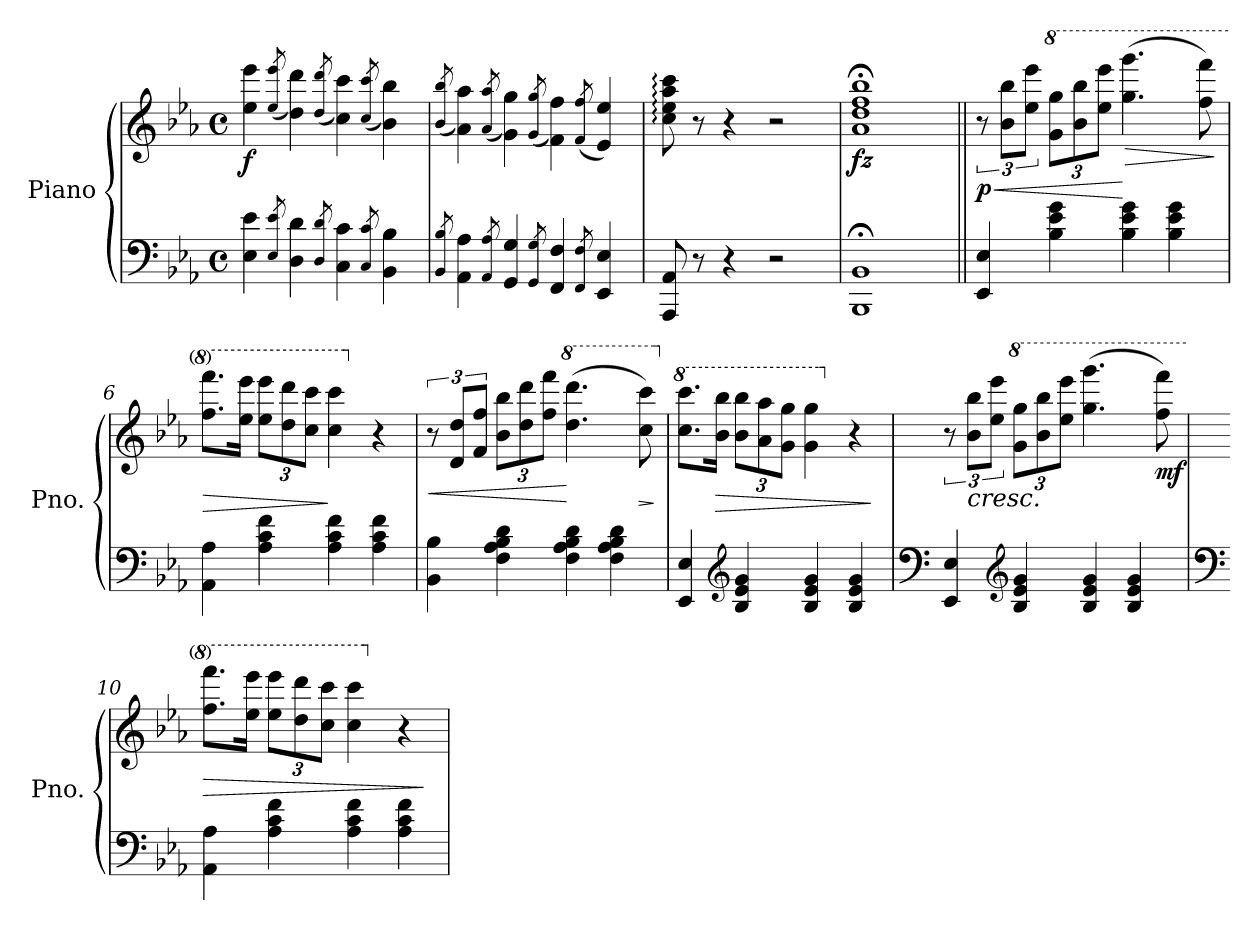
**kern	**kern	**dynam
*part1	*part1	*part1
*staff2	*staff1	*staff1/2
*I"Piano	*	*
*I'Pno.	*	*
*clefF4	*clefG2	*
*k[b-e-a-]	*k[b-e-a-]	*
*M4/4	*M4/4	*
*met(c)	*met(c)	*
=1	=1	=1
!	!	!LO:DY:b
4E-\ 4e-\	4ee-\ 4eee-\	f
8qE-/ 8qe-/	(<8qee-/ 8qeee-/	.
4D\ 4d\	4dd\ 4ddd\)	.
8qD/ 8qd/	(<8qdd/ 8qddd/	.
4C\ 4c\	4cc\ 4ccc\)	.
8qC/ 8qc/	(<8qcc/ 8qccc/	.
4BB-\ 4B-\	4b-\ 4bb-\)	.
=2	=2	=2
8qBB-/ 8qB-/	(<8qb-/ 8qbb-/	.
4AA-\ 4A-\	4a-\ 4aa-\)	.
8qAA-/ 8qA-/	(<8qa-/ 8qaa-/	.
4GG/ 4G/	4g\ 4gg\)	.
8qGG/ 8qG/	(<8qg/ 8qgg/	.
4FF/ 4F/	4f\ 4ff\)	.
8qFF/ 8qF/	(<8qf/ 8qff/	.
4EE-/ 4E-/	4e-/ 4ee-/)	.
=3	=3	=3
8AAA-/ 8AA-/	8cc\: 8ee-\: 8aa-\: 8ccc\:	.
8r	8r	.
4r	4r	.
2r	2r	.
=4	=4	=4
!	!	!LO:DY:b
1BBB-;< 1BB-;<	1a-;< 1dd;< 1ff;< 1bb-;<	fz
!!LO:LB:g=z
=5||	=5||	=5||
!	!	!LO:HP:b
!	!	!LO:DY:n=1:b
4EE-/ 4E-/	12r	< p
.	12b-\ 12bb-\L	.
.	12ee-\ 12eee-\J	.
*	*8va	*
*	*Xbrackettup	*
4B-\ 4e-\ 4g\	12gg\ 12ggg\L	.
.	12bb-\ 12bbb-\	.
.	12eee-\ 12eeee-\J	.
!	!	!LO:HP:n=1:b
4B-\ 4e-\ 4g\	(>4.ggg\ 4.gggg\	[ >
4B-\ 4e-\ 4g\	.	.
.	8fff\ 8ffff\)	.
.	.	]
=6	=6	=6
!	!	!LO:HP:b
4AA-\ 4A-\	8.fff\ 8.ffff\L	>
.	16eee-\ 16eeee-\Jk	.
4A-\ 4c\ 4f\	12eee-\ 12eeee-\L	.
.	12ddd\ 12dddd\	.
.	12ccc\ 12cccc\J	.
4A-\ 4c\ 4f\	4ccc\ 4cccc\	]
*	*X8va	*
4A-\ 4c\ 4f\	4r	.
=7	=7	=7
*	*brackettup	*
!	!	!LO:HP:b
4BB-\ 4B-\	12r	<
.	12d/ 12dd/L	.
.	12f/ 12ff/J	.
*	*Xbrackettup	*
4F\ 4A-\ 4B-\ 4d\	12b-\ 12bb-\L	.
.	12dd\ 12ddd\	.
.	12ff\ 12fff\J	.
*	*8va	*
4F\ 4A-\ 4B-\ 4d\	(>4.ddd\ 4.dddd\	[
4F\ 4A-\ 4B-\ 4d\	.	.
!	!	!LO:HP:b
.	8ccc\ 8cccc\)	>
.	.	]
!!LO:LB:g=z
=8	=8	=8
*	*X8va	*
*	*8va	*
4EE-/ 4E-/	8.ccc\ 8.cccc\L	.
!	!	!LO:HP:b
.	16bb-\ 16bbb-\Jk	>
*clefG2	*	*
4B-/ 4e-/ 4g/	12bb-\ 12bbb-\L	.
.	12aa-\ 12aaa-\	.
.	12gg\ 12ggg\J	.
4B-/ 4e-/ 4g/	4gg\ 4ggg\	.
*	*X8va	*
4B-/ 4e-/ 4g/	4r	.
.	.	]
=9	=9	=9
*clefF4	*	*
*	*brackettup	*
4EE-/ 4E-/	12r	.
!	!	!LO:HP:b
.	12b-\ 12bb-\L	<
.	12ee-\ 12eee-\J	.
*clefG2	*	*
*	*8va	*
*	*Xbrackettup	*
4B-/ 4e-/ 4g/	12gg\ 12ggg\L	.
.	12bb-\ 12bbb-\	.
.	12eee-\ 12eeee-\J	.
4B-/ 4e-/ 4g/	(>4.ggg\ 4.gggg\	.
4B-/ 4e-/ 4g/	.	.
!	!	!LO:DY:b
.	8fff\ 8ffff\)	mf
.	.	[
=10	=10	=10
*clefF4	*	*
!	!	!LO:HP:b
4AA-\ 4A-\	8.fff\ 8.ffff\L	>
.	16eee-\ 16eeee-\Jk	.
4A-\ 4c\ 4f\	12eee-\ 12eeee-\L	.
.	12ddd\ 12dddd\	.
.	12ccc\ 12cccc\J	.
4A-\ 4c\ 4f\	4ccc\ 4cccc\	.
*	*X8va	*
4A-\ 4c\ 4f\	4r	.
.	.	]
=	=	=
*-	*-	*-
